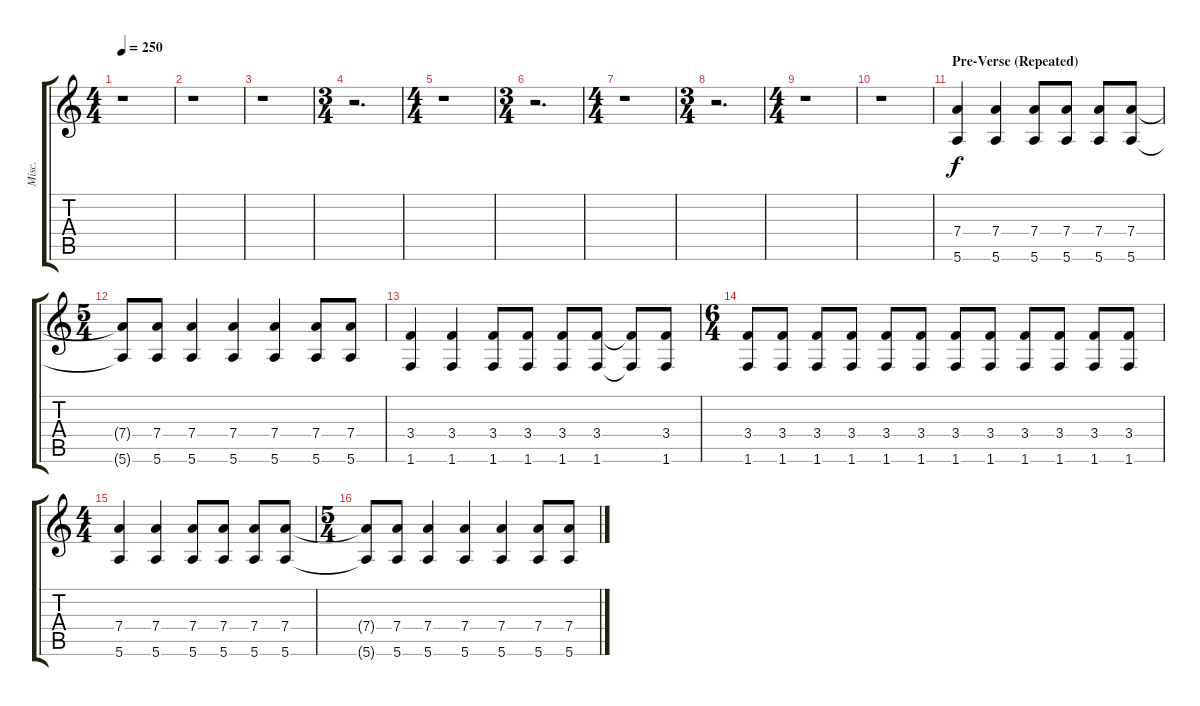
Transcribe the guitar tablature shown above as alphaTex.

\track ("Misc." "Misc.") {instrument distortionguitar}
\staff {score tabs}
\tuning (E4 B3 G3 D3 A2 E2) {hide}
\ts (4 4)
\tempo 250
\clef g2
\ks c
r.1{dy mp} |
r.1 |
r.1 |
\ts (3 4)
r.2{d} |
\ts (4 4)
r.1 |
\ts (3 4)
r.2{d} |
\ts (4 4)
r.1 |
\ts (3 4)
r.2{d} |
\ts (4 4)
r.1 |
r.1 |
\section ("" "Pre-Verse (Repeated)")
(7.4 5.6).4{dy f volume 8 instrument distortionguitar} (7.4 5.6).4 (7.4 5.6).8 (7.4 5.6).8 (7.4 5.6).8 (7.4 5.6).8 |
\ts (5 4)
(7.4{t} 5.6{t}).8 (7.4 5.6).8 (7.4 5.6).4 (7.4 5.6).4 (7.4 5.6).4 (7.4 5.6).8 (7.4 5.6).8 |
(3.4 1.6).4 (3.4 1.6).4 (3.4 1.6).8 (3.4 1.6).8 (3.4 1.6).8 (3.4 1.6).8 (3.4{t} 1.6{t}).8 (3.4 1.6).8 |
\ts (6 4)
(3.4 1.6).8 (3.4 1.6).8 (3.4 1.6).8 (3.4 1.6).8 (3.4 1.6).8 (3.4 1.6).8 (3.4 1.6).8 (3.4 1.6).8 (3.4 1.6).8 (3.4 1.6).8 (3.4 1.6).8 (3.4 1.6).8 |
\ts (4 4)
(7.4 5.6).4 (7.4 5.6).4 (7.4 5.6).8 (7.4 5.6).8 (7.4 5.6).8 (7.4 5.6).8 |
\ts (5 4)
(7.4{t} 5.6{t}).8 (7.4 5.6).8 (7.4 5.6).4 (7.4 5.6).4 (7.4 5.6).4 (7.4 5.6).8 (7.4 5.6).8
